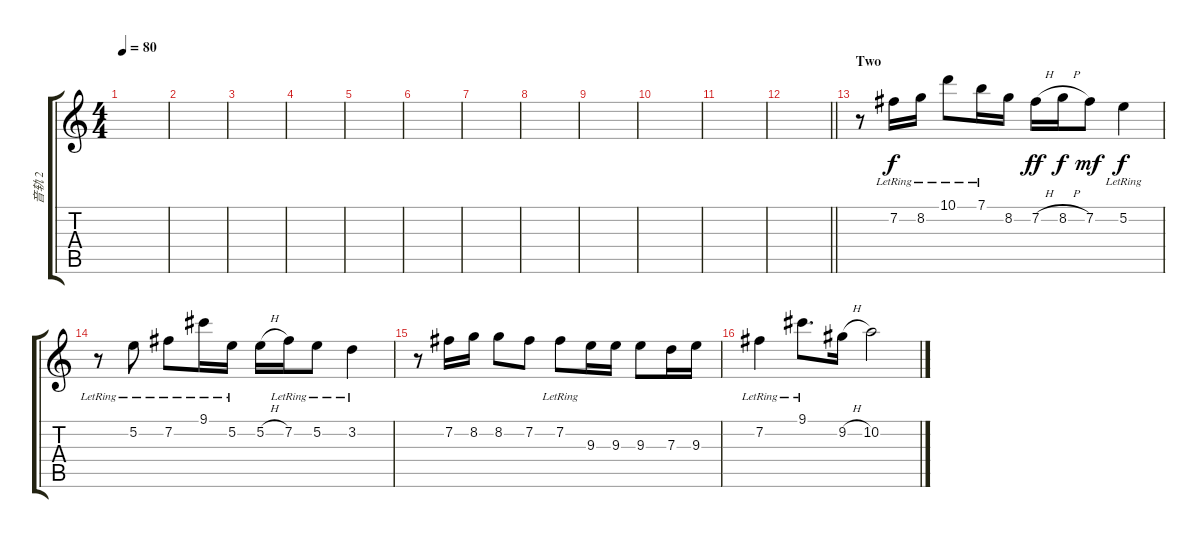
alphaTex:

\track ("音轨 2" "音轨 2") {instrument acousticguitarsteel}
\staff {score tabs}
\tuning (E4 B3 G3 D3 A2 E2) {hide}
\ts (4 4)
\tempo 80
\clef g2
\ks c
|
|
|
|
|
|
|
|
|
|
|
\barLineRight lightlight
|
\section ("" "Two")
r.8 7.2{lr}.16 8.2{lr}.16 10.1{lr}.8 7.1{lr}.16 8.2.16 7.2{h}.16{dy ff} 8.2{h}.16{dy f} 7.2.8{dy mf} 5.2{lr}.4{dy f} |
r.8 5.2{lr}.8 7.2{lr}.8 9.1{lr}.16 5.2{lr}.16 5.2{h}.16 7.2{lr}.16 5.2{lr}.8 3.2{lr}.4 |
r.8 7.2.16 8.2.16 8.2.8 7.2.8 7.2{lr}.8{txt ""} 9.3.16 9.3.16 9.3.8 7.3.16 9.3.16 |
7.2{lr}.4 9.1{lr}.8{d} 9.2{h}.16 10.2.2
